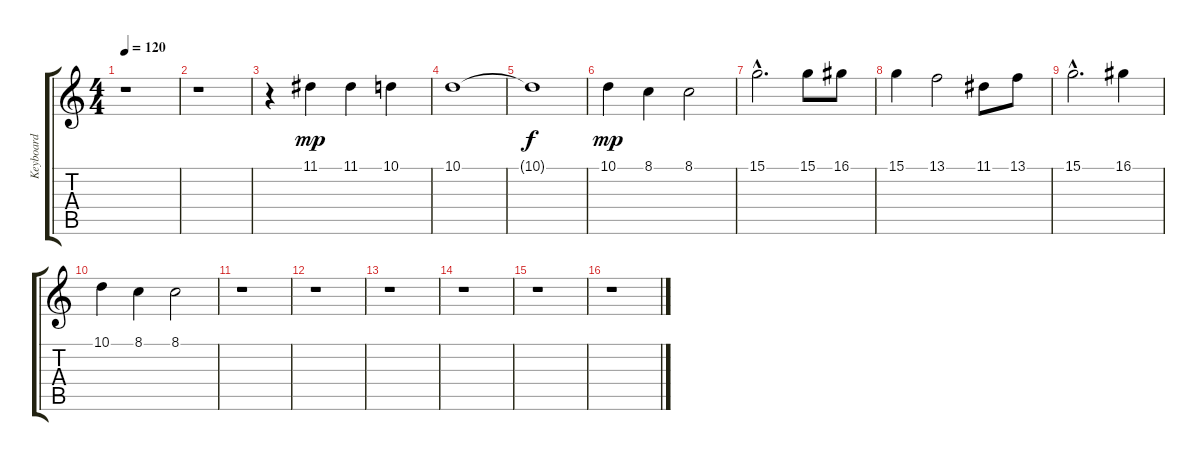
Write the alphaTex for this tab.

\track ("Keyboard" "Keyboard") {instrument pad4choir}
\staff {score tabs}
\tuning (E4 B3 G3 D3 A2 D2) {hide}
\ts (4 4)
\tempo 120
\clef g2
\ks c
r.1{dy mp} |
r.1 |
r.4{instrument violin} 11.1.4 11.1.4 10.1.4 |
10.1.1 |
10.1{t}.1{dy f} |
10.1.4{dy mp} 8.1.4 8.1.2 |
15.1{hac}.2{d} 15.1.8 16.1.8 |
15.1.4 13.1.2 11.1.8 13.1.8 |
15.1{hac}.2{d} 16.1.4 |
10.1.4 8.1.4 8.1.2 |
r.1 |
r.1 |
r.1 |
r.1 |
r.1 |
r.1
